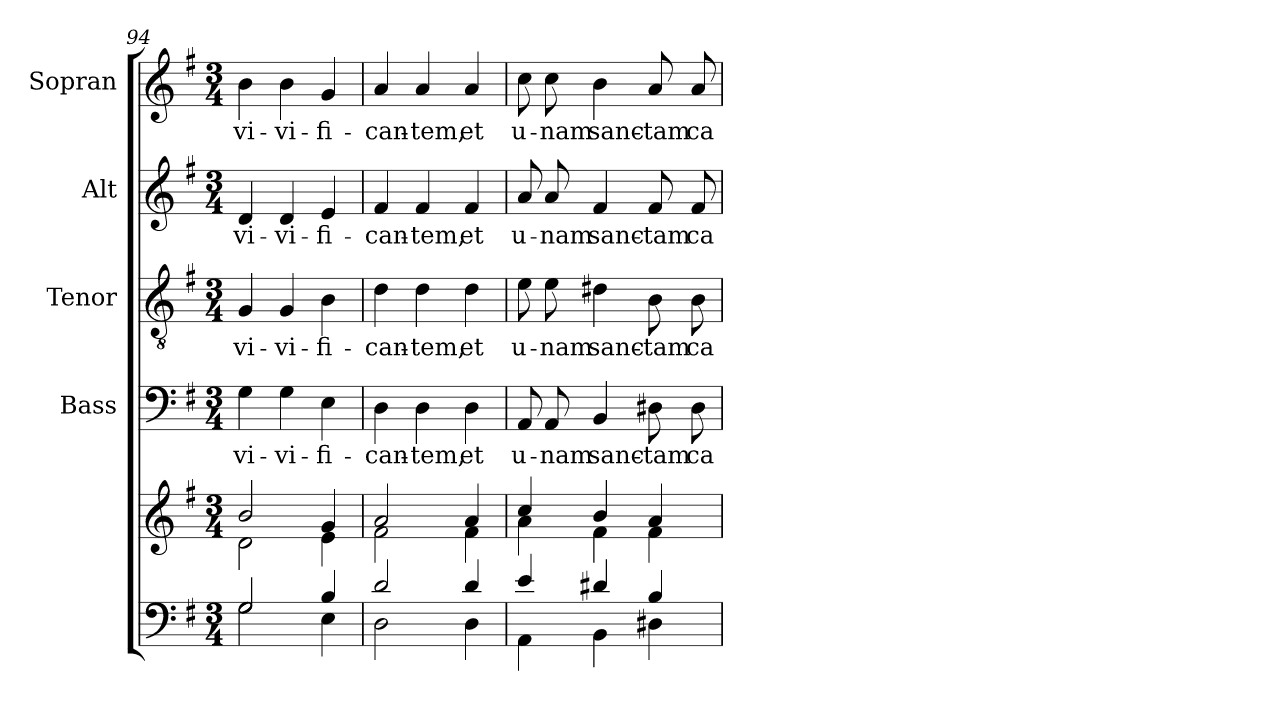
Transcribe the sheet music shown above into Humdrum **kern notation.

**kern	**kern	**kern	**text	**kern	**text	**kern	**text	**kern	**text
*part5	*part5	*part4	*part4	*part3	*part3	*part2	*part2	*part1	*part1
*staff6	*staff5	*staff4	*staff4	*staff3	*staff3	*staff2	*staff2	*staff1	*staff1
*	*	*I"Bass	*	*I"Tenor	*	*I"Alt	*	*I"Sopran	*
*	*	*I'B.	*	*I'T.	*	*I'A.	*	*I'S.	*
*clefF4	*clefG2	*clefF4	*	*clefGv2	*	*clefG2	*	*clefG2	*
*k[f#]	*k[f#]	*k[f#]	*	*k[f#]	*	*k[f#]	*	*k[f#]	*
*G:	*G:	*G:	*	*G:	*	*G:	*	*G:	*
*M3/4	*M3/4	*M3/4	*	*M3/4	*	*M3/4	*	*M3/4	*
=94	=94	=94	=94	=94	=94	=94	=94	=94	=94
*^	*^	*	*	*	*	*	*	*	*
!	!	!	!	!	!LO:LY:b	!	!LO:LY:b	!	!LO:LY:b	!	!LO:LY:b
2G/	2G\	2b/	2d\	4G\	vi-	4G/	vi-	4d/	vi-	4b\	vi-
!	!	!	!	!	!LO:LY:b	!	!LO:LY:b	!	!LO:LY:b	!	!LO:LY:b
.	.	.	.	4G\	-vi-	4G/	-vi-	4d/	-vi-	4b\	-vi-
!	!	!	!	!	!LO:LY:b	!	!LO:LY:b	!	!LO:LY:b	!	!LO:LY:b
4B/	4E\	4g/	4e\	4E\	-fi-	4B\	-fi-	4e/	-fi-	4g/	-fi-
=95	=95	=95	=95	=95	=95	=95	=95	=95	=95	=95	=95
!	!	!	!	!	!LO:LY:b	!	!LO:LY:b	!	!LO:LY:b	!	!LO:LY:b
2d/	2D\	2a/	2f#\	4D\	-can-	4d\	-can-	4f#/	-can-	4a/	-can-
!	!	!	!	!	!LO:LY:b	!	!LO:LY:b	!	!LO:LY:b	!	!LO:LY:b
.	.	.	.	4D\	-tem,	4d\	-tem,	4f#/	-tem,	4a/	-tem,
!	!	!	!	!	!LO:LY:b	!	!LO:LY:b	!	!LO:LY:b	!	!LO:LY:b
4d/	4D\	4a/	4f#\	4D\	et	4d\	et	4f#/	et	4a/	et
!!LO:PB:g=z
=96	=96	=96	=96	=96	=96	=96	=96	=96	=96	=96	=96
!	!	!	!	!	!LO:LY:b	!	!LO:LY:b	!	!LO:LY:b	!	!LO:LY:b
4e/	4AA\	4cc/	4a\	8AA/	u-	8e\	u-	8a/	u-	8cc\	u-
!	!	!	!	!	!LO:LY:b	!	!LO:LY:b	!	!LO:LY:b	!	!LO:LY:b
.	.	.	.	8AA/	-nam	8e\	-nam	8a/	-nam	8cc\	-nam
!	!	!	!	!	!LO:LY:b	!	!LO:LY:b	!	!LO:LY:b	!	!LO:LY:b
4d#X/	4BB\	4b/	4f#\	4BB/	sanc-	4d#X\	sanc-	4f#/	sanc-	4b\	sanc-
!	!	!	!	!	!LO:LY:b	!	!LO:LY:b	!	!LO:LY:b	!	!LO:LY:b
4B/	4D#X\	4a/	4f#\	8D#X\	-tam	8B\	-tam	8f#/	-tam	8a/	-tam
!	!	!	!	!	!LO:LY:b	!	!LO:LY:b	!	!LO:LY:b	!	!LO:LY:b
.	.	.	.	8D#\	ca-	8B\	ca-	8f#/	ca-	8a/	ca-
*v	*v	*	*	*	*	*	*	*	*	*	*
*	*v	*v	*	*	*	*	*	*	*	*
=	=	=	=	=	=	=	=	=	=
*-	*-	*-	*-	*-	*-	*-	*-	*-	*-
